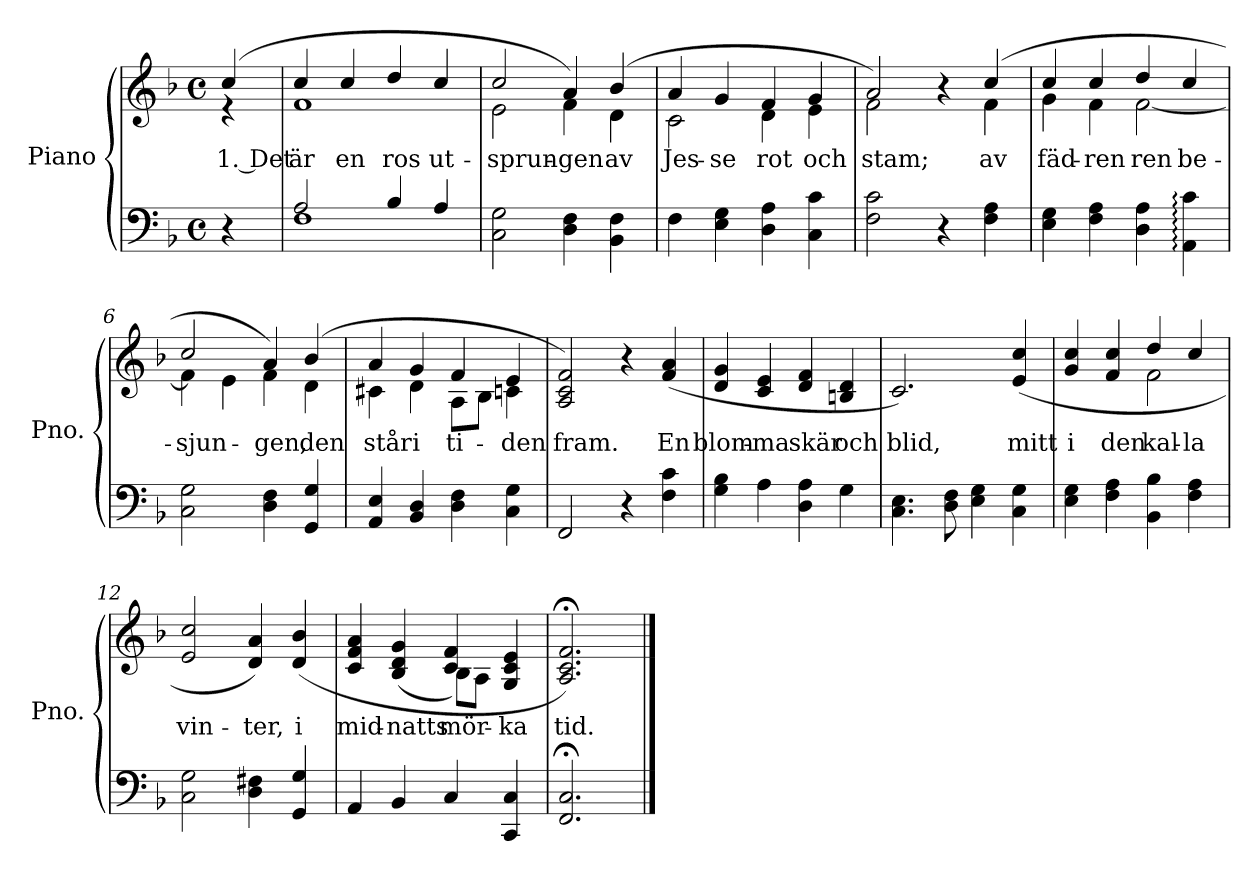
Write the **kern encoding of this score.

**kern	**kern	**text
*part1	*part1	*part1
*staff2	*staff1	*staff1
*I"Piano	*	*
*I'Pno.	*	*
*clefF4	*clefG2	*
*k[b-]	*k[b-]	*
*M4/4	*M4/4	*
*met(c)	*met(c)	*
=	=	=
*	*^	*
4r	(>4cc/	4r	1. Det
=1	=1	=1	=1
*^	*	*	*
2A/	1F	4cc/	1f	är
.	.	4cc/	.	en
4B-/	.	4dd/	.	ros
4A/	.	4cc/	.	ut-
*v	*v	*	*	*
=2	=2	=2	=2
2C\ 2G\	2cc/	2e\	-sprun-
4D\ 4F\	4a/)	4f\	-gen
4BB-\ 4F\	(>4b-/	4d\	av
=3	=3	=3	=3
4F\	4a/	2c\	Jes-
4E\ 4G\	4g/	.	-se
4D\ 4A\	4f/	4d\	rot
4C\ 4c\	4g/	4e\	och
=4	=4	=4	=4
2F\ 2c\	2a/)	2f\	stam;
4r	4r	4ryy	.
4F\ 4A\	(>4cc/	4f\	av
!!LO:LB:g=z	!!
=5	=5	=5	=5
4E\ 4G\	4cc/	4g\	fäd-
4F\ 4A\	4cc/	4f\	-ren
4D\ 4A\	4dd/	[2f\	ren
4AA\: 4c\:	4cc/	.	be-
=6	=6	=6	=6
2C\ 2G\	2cc/	4f\]	-sjun-
.	.	4e\	.
4D\ 4F\	4a/)	4f\	-gen,
4GG/ 4G/	(>4b-/	4d\	den
=7	=7	=7	=7
4AA/ 4E/	4a/	4c#X\	står
4BB-/ 4D/	4g/	4d\	i
4D\ 4F\	4f/	8A\L	ti-
.	.	8B-\J	.
4C\ 4G\	4e/	4cn\	-den
*	*v	*v	*
=8	=8	=8
2FF/	2A/ 2c/ 2f/)	fram.
4r	4r	.
4F\ 4c\	(>4f/ 4a/	En
=9	=9	=9
4G\ 4B-\	4d/ 4g/	blom-
4A\	4c/ 4e/	-ma
4D\ 4A\	4d/ 4f/	skär
4G\	4Bn/ 4d/	och
!!LO:LB:g=z
=10	=10	=10
4.C\ 4.E\	2.c/)	blid,
8D\ 8F\	.	.
4E\ 4G\	.	.
4C\ 4G\	(>4e/ 4cc/	mitt
=11	=11	=11
*	*^	*
4E\ 4G\	4g/ 4cc/	2ryy	i
4F\ 4A\	4f/ 4cc/	.	den
4BB-\ 4B-\	4dd/	2f\	kal-
4F\ 4A\	4cc/	.	-la
*	*v	*v	*
=12	=12	=12
2C\ 2G\	2e/ 2cc/	vin-
4D\ 4F#X\	4d/ 4a/)	-ter,
4GG/ 4G/	(>4d/ 4b-/	i
=13	=13	=13
*	*^	*
4AA/	4c/ 4f/ 4a/	2ryy	mid-
4BB-/	(<4B-/ 4d/ 4g/	.	-natts
4C/	4c/ 4f/	8B-\L)	mör-
.	.	8A\J	.
4CC/ 4C/	4G/ 4c/ 4e/	4ryy	-ka
*	*v	*v	*
=14	=14	=14
2.FF/; 2.C/;	2.A/;< 2.c/;< 2.f/;<)	tid.
==	==	==
*-	*-	*-
